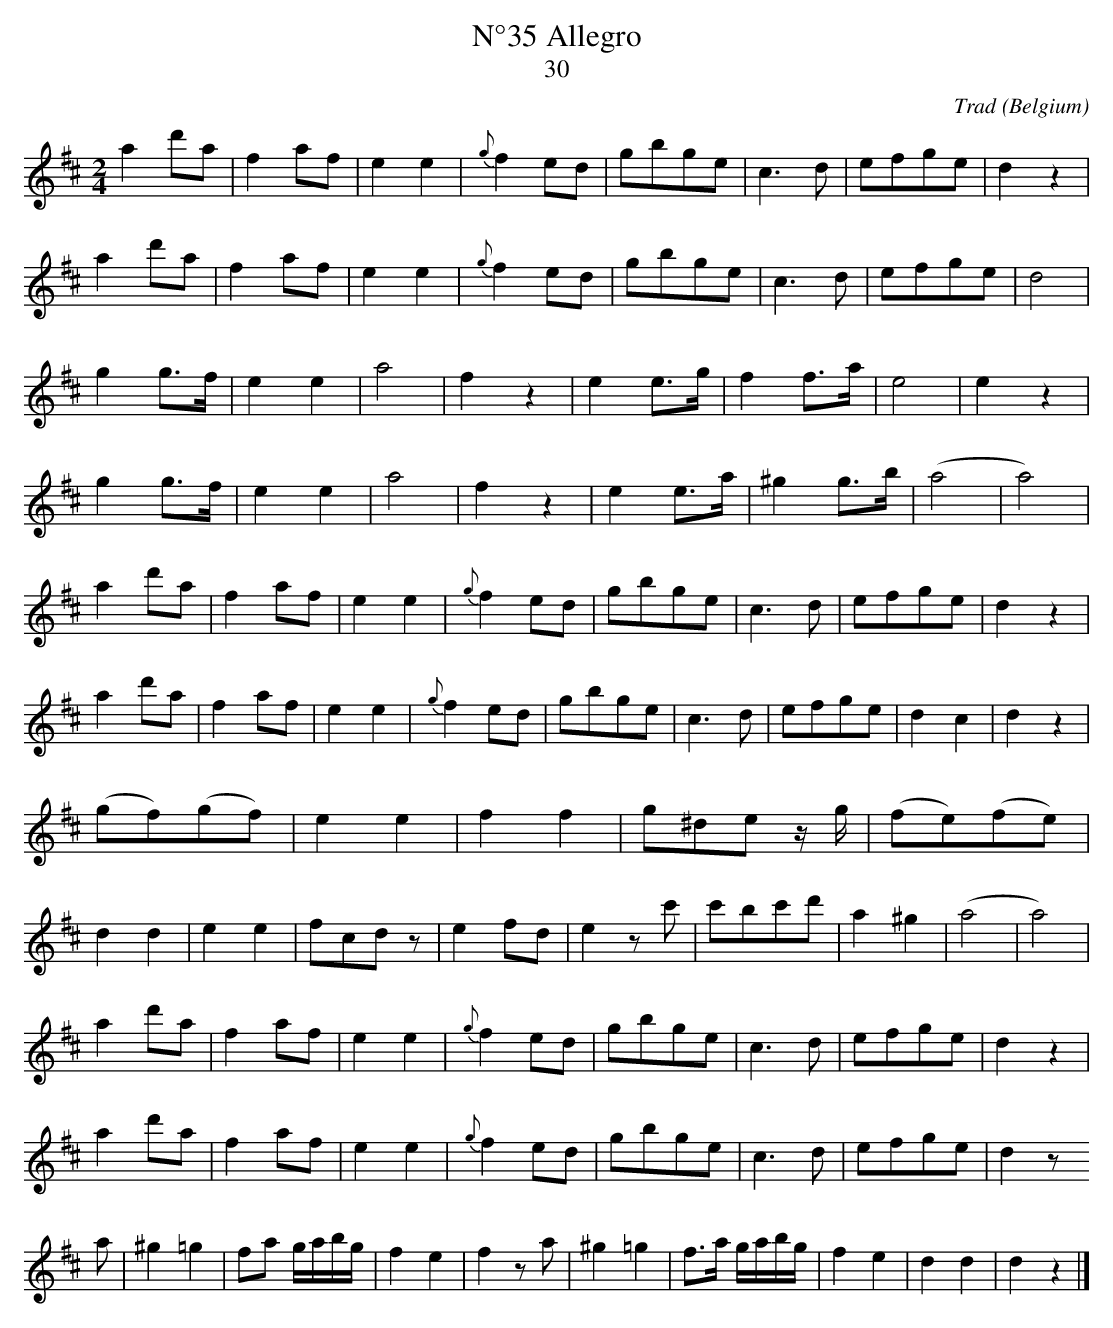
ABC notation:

X:1
T:N°35 Allegro
T:30
C:Trad
O:Belgium
M:2/4
L:1/8
K:Dmaj
a2 d'a|f2 af|e2e2|{g}f2 ed|gbge|c3d|efge|d2z2|
a2 d'a|f2 af|e2e2|{g}f2 ed|gbge|c3d|efge|d4|
g2 g>f|e2e2|a4|f2z2|e2 e>g|f2f>a|e4|e2z2|
g2 g>f|e2e2|a4|f2z2|e2e>a|^g2 g>b|(a4|a4)|
a2 d'a|f2 af|e2e2|{g}f2 ed|gbge|c3d|efge|d2z2|
a2 d'a|f2 af|e2e2|{g}f2 ed|gbge|c3d|efge|d2c2|d2z2|
(gf)(gf)|e2e2|f2f2|g^de z/g/|(fe)(fe)|
d2d2|e2e2|fcdz|e2fd|e2 zc'|c'bc'd'|a2^g2|(a4|a4)|
a2 d'a|f2 af|e2e2|{g}f2ed|gbge|c3d|efge|d2z2|
a2d'a|f2 af|e2e2|{g}f2ed|gbge|c3d|efge|d2 z
a|^g2 =g2|fa g/a/b/g/|f2e2|f2 za|^g2 =g2|f>a g/a/b/g/|f2e2|d2d2|d2z2|]
